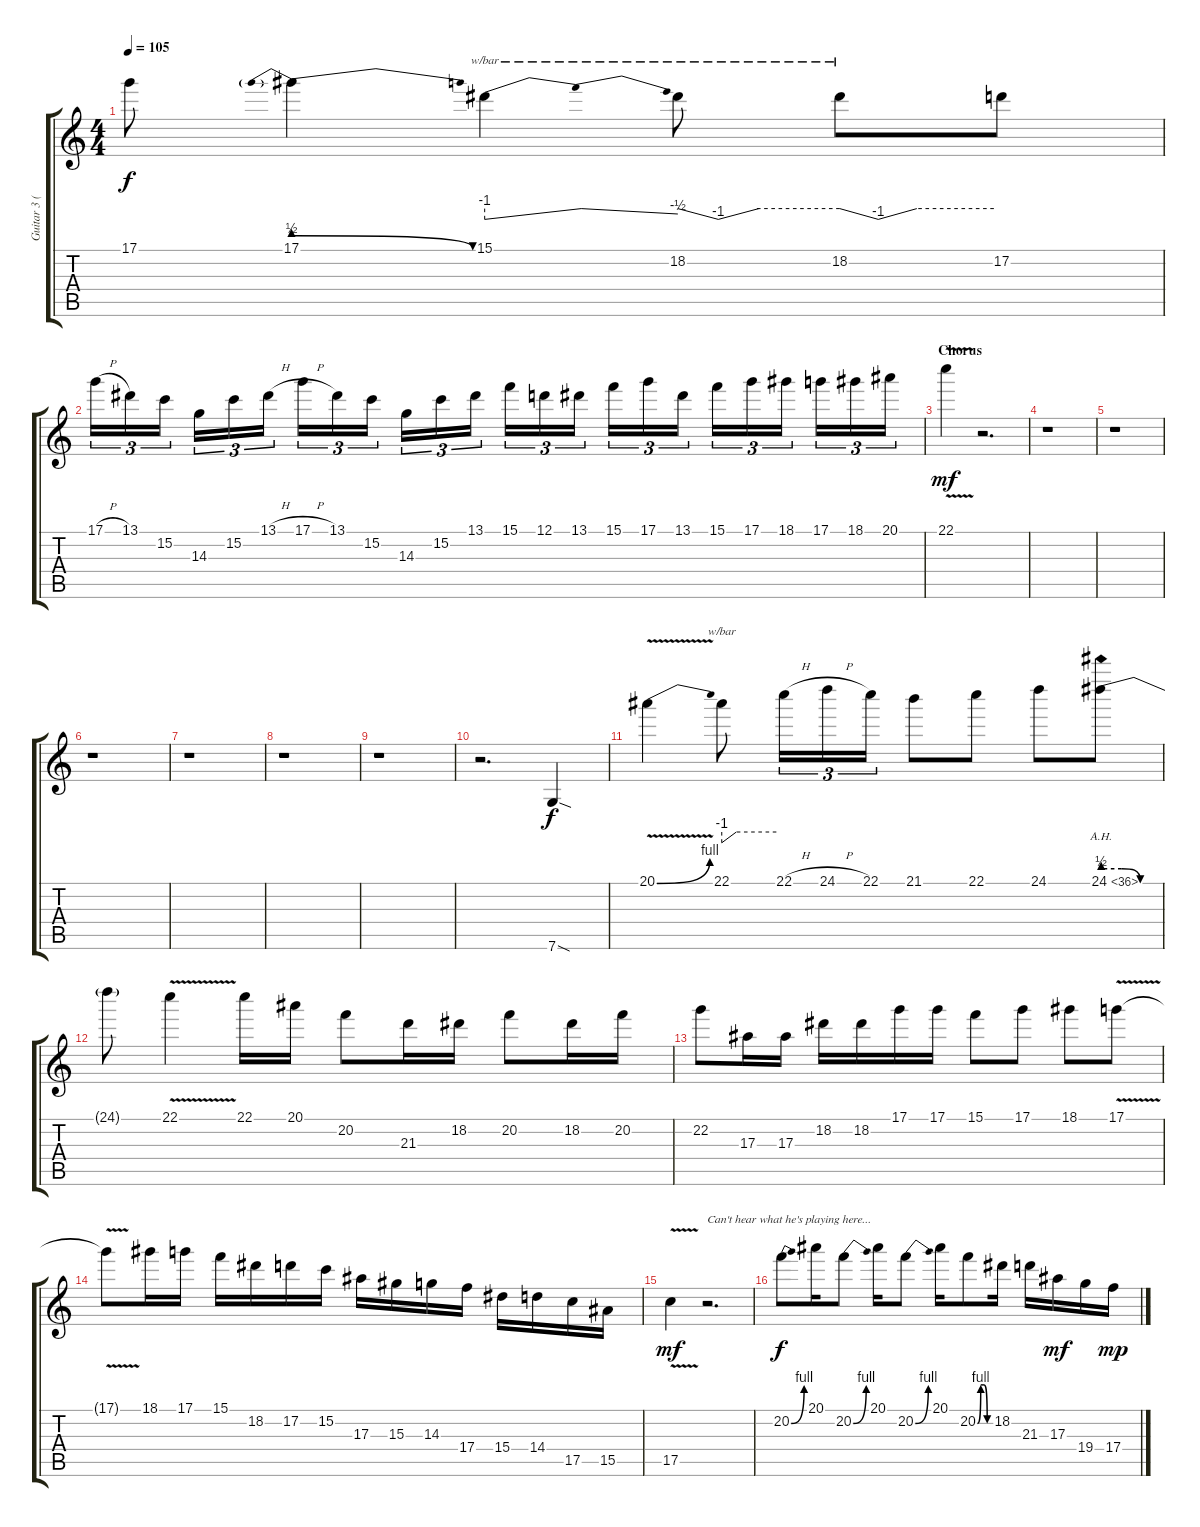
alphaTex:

\track ("Guitar 3 (Lead)" "Guitar 3 (") {instrument distortionguitar}
\staff {score tabs}
\tuning (D4 A3 F3 C3 G2 C2) {hide}
\ts (4 4)
\tempo 105
\clef g2
\ks c
17.1{t}.8{dy f} 17.1{be (prebendrelease 0 2 60 0)}.4 15.1.4{tbe (dip default 0 -4 14 0 31 0 60 -2)} 18.2.8{tbe (custom default 0 0 15 -4 30 0 60 0)} 18.2.8{tbe (custom default 0 0 15 -4 30 0 60 0)} 17.2.8 |
17.1{h}.16{tu (3 2)} 13.1.16{tu (3 2)} 15.2.16{tu (3 2)} 14.3.16{tu (3 2)} 15.2.16{tu (3 2)} 13.1{h}.16{tu (3 2)} 17.1{h}.16{tu (3 2)} 13.1.16{tu (3 2)} 15.2.16{tu (3 2)} 14.3.16{tu (3 2)} 15.2.16{tu (3 2)} 13.1.16{tu (3 2)} 15.1.16{tu (3 2)} 12.1.16{tu (3 2)} 13.1.16{tu (3 2)} 15.1.16{tu (3 2)} 17.1.16{tu (3 2)} 13.1.16{tu (3 2)} 15.1.16{tu (3 2)} 17.1.16{tu (3 2)} 18.1.16{tu (3 2)} 17.1.16{tu (3 2)} 18.1.16{tu (3 2)} 20.1.16{tu (3 2)} |
\section ("" "Chorus")
22.1{v}.4{dy mf} r.2{d} |
r.1 |
r.1 |
r.1 |
r.1 |
r.1 |
r.1 |
r.2{d} 7.6{sod}.4{dy f} |
20.1{be (bend 0 0 60 4) v}.4{volume 11} 22.1.8{tbe (custom default 0 -4 16 0 60 0)} 22.1{h}.16{tu (3 2)} 24.1{h}.16{tu (3 2)} 22.1.16{tu (3 2)} 21.1.8 22.1.8 24.1.8 24.1{be (custom 0 2 20 2 40 0 60 0) ah 12}.8 |
24.1{t}.8 22.1{v}.4 22.1.16 20.1.16 20.2.8 21.3.16 18.2.16 20.2.8 18.2.16 20.2.16 |
22.2.8 17.3.16 17.3.16 18.2.16 18.2.16 17.1.16 17.1.16 15.1.8 17.1.8 18.1.8 17.1{v}.8 |
17.1{t}.8 18.1.16 17.1.16 15.1.16 18.2.16 17.2.16 15.2.16 17.3.16 15.3.16 14.3.16 17.4.16 15.4.16 14.4.16 17.5.16 15.5.16 |
17.5{v}.4{dy mf} r.2{d txt "Can't hear what he's playing here..."} |
20.2{be (bend 0 0 60 4)}.8{dy f} 20.1.16 20.2{be (bend 0 0 60 4)}.8 20.1.16 20.2{be (bend 0 0 60 4)}.8 20.1.16 20.2{be (custom 0 0 15 4 30 4 45 0 60 0)}.8 18.2.16 21.3.16 17.3.16{dy mf} 19.4.16 17.4.16{dy mp}
